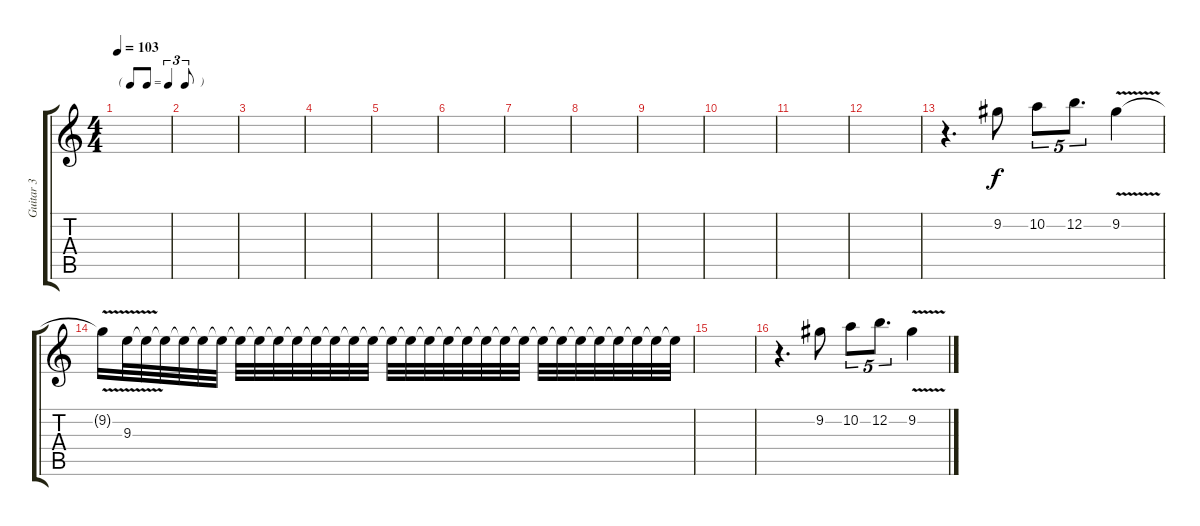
\track ("Guitar 3" "Guitar 3") {instrument overdrivenguitar}
\staff {score tabs}
\tuning (E4 B3 G3 D3 A2 E2) {hide}
\ts (4 4)
\tf triplet8th
\tempo 103
\clef g2
\ks c
|
|
|
|
|
|
|
|
|
|
|
|
r.4{d} 9.2.8 10.2.8{tu (5 4)} 12.2.8{d tu (5 4)} 9.2{v}.4 |
9.2{t}.16 9.3{v}.32 9.3{t}.32 9.3{t}.32 9.3{t}.32 9.3{t}.32 9.3{t}.32 9.3{t}.32 9.3{t}.32 9.3{t}.32 9.3{t}.32 9.3{t}.32 9.3{t}.32 9.3{t}.32 9.3{t}.32 9.3{t}.32 9.3{t}.32 9.3{t}.32 9.3{t}.32 9.3{t}.32 9.3{t}.32 9.3{t}.32 9.3{t}.32 9.3{t}.32 9.3{t}.32 9.3{t}.32 9.3{t}.32 9.3{t}.32 9.3{t}.32 9.3{t}.32 9.3{t}.32 |
|
r.4{d} 9.2.8 10.2.8{tu (5 4)} 12.2.8{d tu (5 4)} 9.2{v}.4
